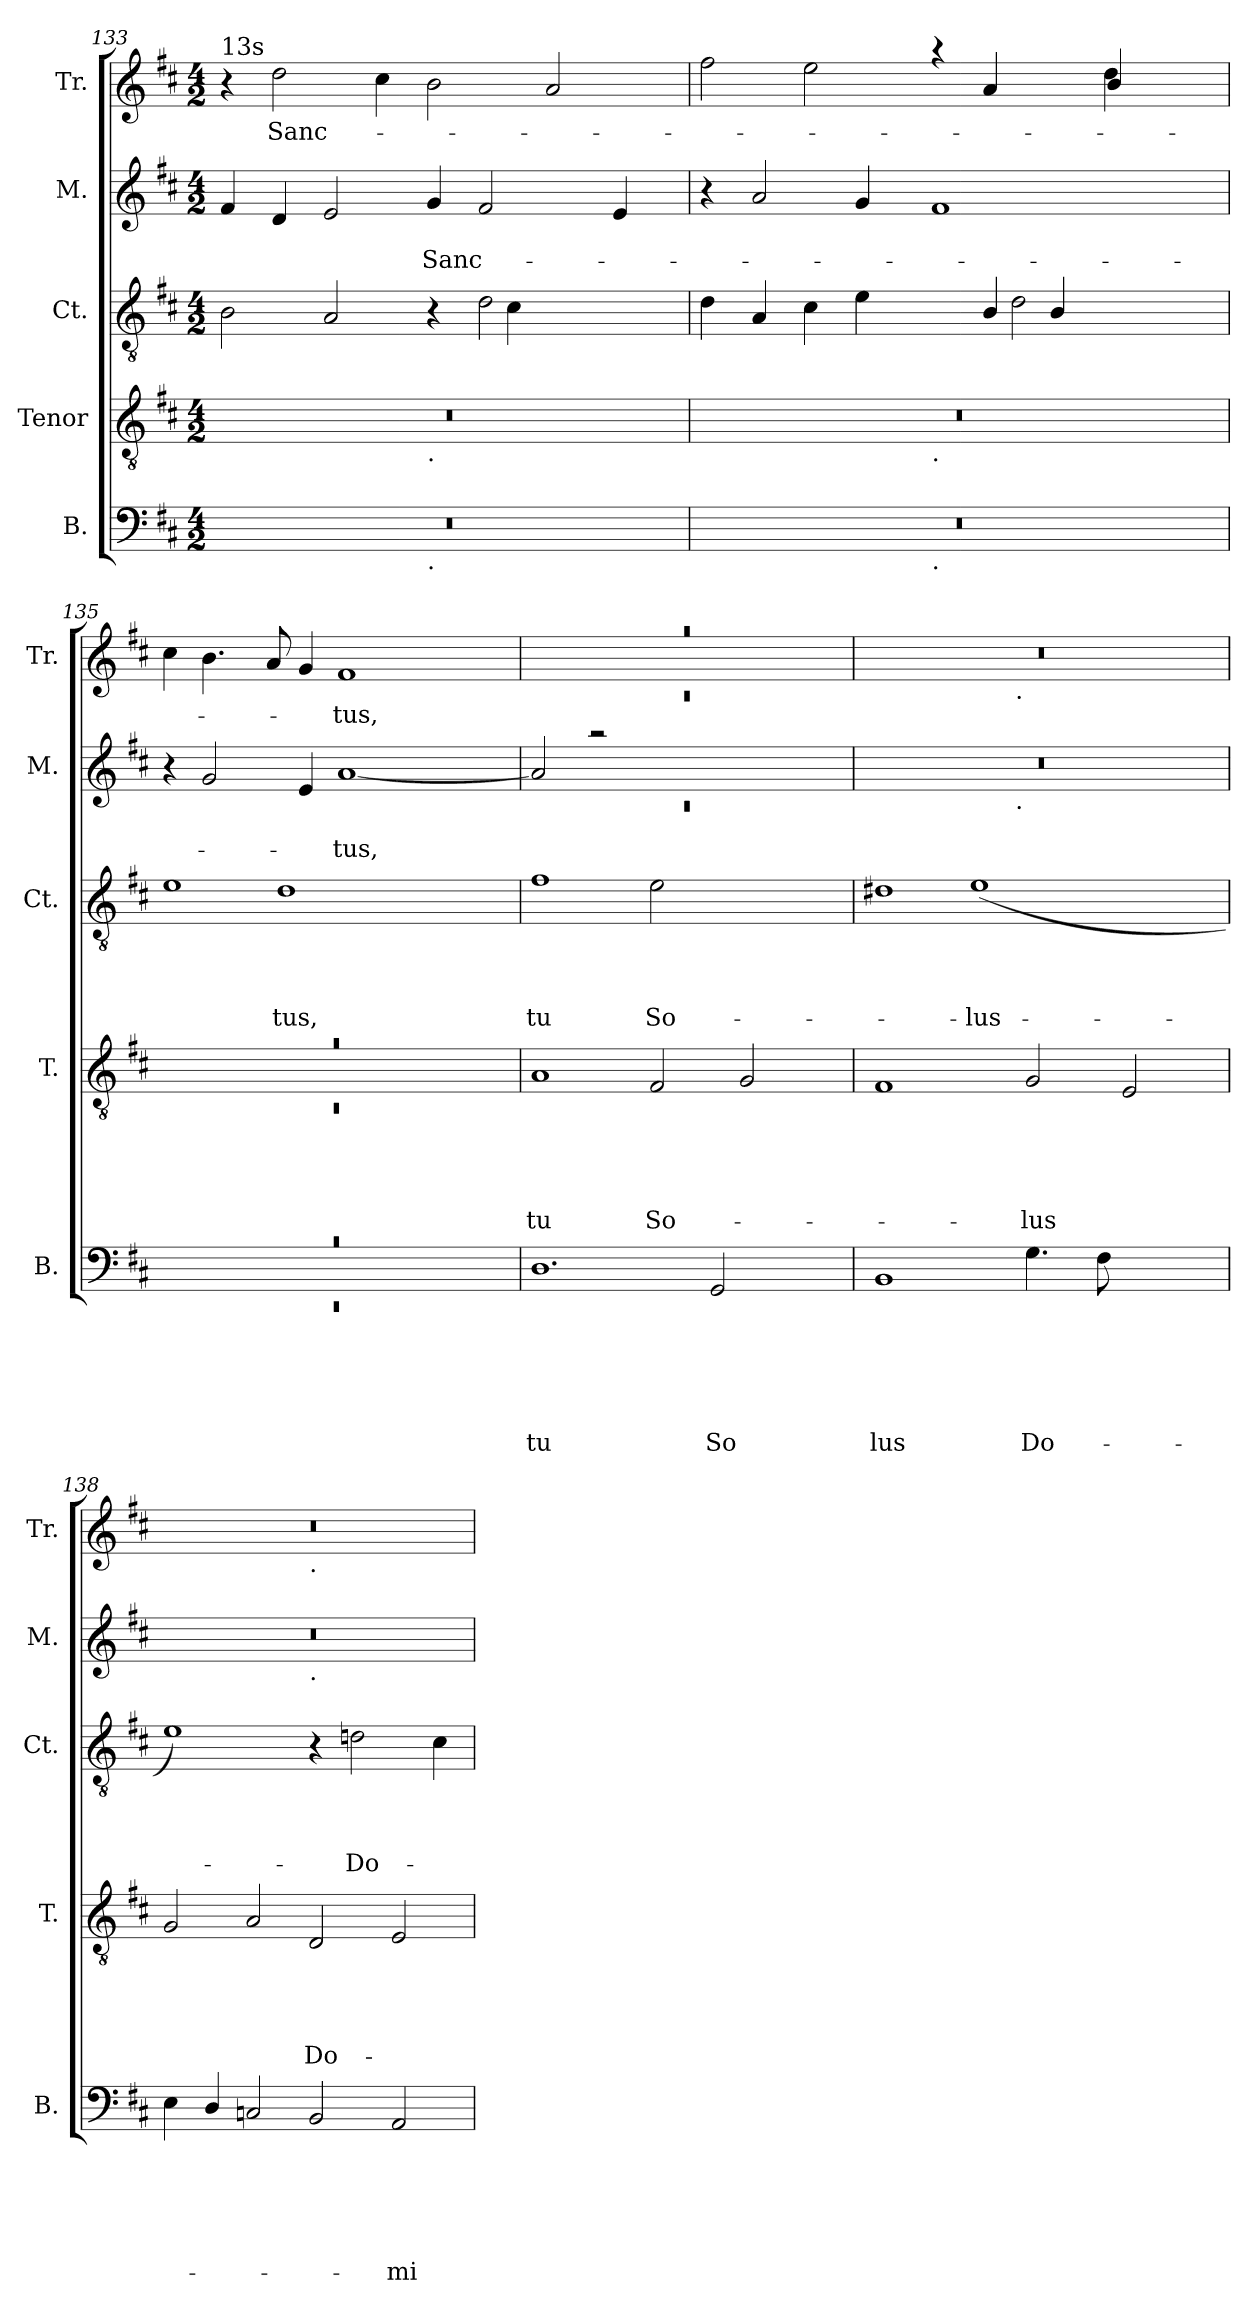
**kern	**text	**text	**text	**text	**text	**text	**kern	**text	**text	**text	**text	**text	**kern	**text	**text	**text	**text	**kern	**text	**text	**kern	**text
*part5	*part5	*part5	*part5	*part5	*part5	*part5	*part4	*part4	*part4	*part4	*part4	*part4	*part3	*part3	*part3	*part3	*part3	*part2	*part2	*part2	*part1	*part1
*staff5	*staff5	*staff5	*staff5	*staff5	*staff5	*staff5	*staff4	*staff4	*staff4	*staff4	*staff4	*staff4	*staff3	*staff3	*staff3	*staff3	*staff3	*staff2	*staff2	*staff2	*staff1	*staff1
*I"B.	*	*	*	*	*	*	*I"Tenor	*	*	*	*	*	*I"Ct.	*	*	*	*	*I"M.	*	*	*I"Tr.	*
*I'B.	*	*	*	*	*	*	*I'T.	*	*	*	*	*	*I'Ct.	*	*	*	*	*I'M.	*	*	*I'Tr.	*
!!LO:LB:g=z
*clefF4	*	*	*	*	*	*	*clefGv2	*	*	*	*	*	*clefGv2	*	*	*	*	*clefG2	*	*	*clefG2	*
*k[f#c#]	*	*	*	*	*	*	*k[f#c#]	*	*	*	*	*	*k[f#c#]	*	*	*	*	*k[f#c#]	*	*	*k[f#c#]	*
*D:	*	*	*	*	*	*	*D:	*	*	*	*	*	*D:	*	*	*	*	*D:	*	*	*D:	*
*M4/2	*	*	*	*	*	*	*M4/2	*	*	*	*	*	*M4/2	*	*	*	*	*M4/2	*	*	*M4/2	*
=133	=133	=133	=133	=133	=133	=133	=133	=133	=133	=133	=133	=133	=133	=133	=133	=133	=133	=133	=133	=133	=133	=133
*	*	*	*	*	*	*	*	*	*	*	*	*	*^	*	*	*	*	*	*	*	*	*
*	*	*	*	*	*	*	*	*	*	*	*	*	*	*^	*	*	*	*	*	*	*	*	*
*	*	*	*	*	*	*	*	*	*	*	*	*	*	*	*^	*	*	*	*	*	*	*	*	*
!	!	!	!	!	!	!	!	!	!	!	!	!	!	!	!	!	!	!	!	!	!	!	!	!LO:TX:a:t=13s	!
*^	*	*	*	*	*	*	*^	*	*	*	*	*	*	*	*	*	*	*	*	*	*	*	*	*	*
0r	1ryy	.	.	.	.	.	.	0r	1ryy	.	.	.	.	.	2ryy	2B\	1ryy	1ryy	.	.	.	.	4f#/	.	.	4r	.
!	!	!	!	!	!	!	!	!	!	!	!	!	!	!	!	!	!	!	!	!	!	!	!	!	!	!	!LO:LY:b
.	.	.	.	.	.	.	.	.	.	.	.	.	.	.	.	.	.	.	.	.	.	.	4d/	.	.	2dd\	Sanc-
.	.	.	.	.	.	.	.	.	.	.	.	.	.	.	4ryy	2A/	.	.	.	.	.	.	2e/	.	.	.	.
.	.	.	.	.	.	.	.	.	.	.	.	.	.	.	1ryy	.	.	.	.	.	.	.	.	.	.	4cc#\	.
!	!	!	!	!	!	!	!	!	!LO:TX:b:t=.	!	!	!	!	!	!	!	!	!	!	!	!	!	!	!	!	!	!
!	!LO:TX:b:t=.	!	!	!	!	!	!	!	!	!	!	!	!	!	!	!	!	!	!	!	!	!	!	!	!	!	!
!	!	!	!	!	!	!	!	!	!	!	!	!	!	!	!	!	!	!	!	!	!	!	!	!	!LO:LY:b	!	!
.	1ryy	.	.	.	.	.	.	.	1ryy	.	.	.	.	.	.	4ryy	4r	4ryy	.	.	.	.	4g/	.	Sanc-	2b\	.
.	.	.	.	.	.	.	.	.	.	.	.	.	.	.	.	16.ryy	4ryy	2d\	.	.	.	.	2f#/	.	.	.	.
.	.	.	.	.	.	.	.	.	.	.	.	.	.	.	.	4c#\	.	.	.	.	.	.	.	.	.	.	.
.	.	.	.	.	.	.	.	.	.	.	.	.	.	.	.	.	2ryy	.	.	.	.	.	.	.	.	2a/	.
.	.	.	.	.	.	.	.	.	.	.	.	.	.	.	.	4ryy	.	.	.	.	.	.	.	.	.	.	.
.	.	.	.	.	.	.	.	.	.	.	.	.	.	.	4ryy	.	.	4ryy	.	.	.	.	4e/	.	.	.	.
.	.	.	.	.	.	.	.	.	.	.	.	.	.	.	.	8ryy	.	.	.	.	.	.	.	.	.	.	.
.	.	.	.	.	.	.	.	.	.	.	.	.	.	.	.	32ryy	.	.	.	.	.	.	.	.	.	.	.
*	*	*	*	*	*	*	*	*	*	*	*	*	*	*	*	*	*v	*v	*	*	*	*	*	*	*	*	*
=134	=134	=134	=134	=134	=134	=134	=134	=134	=134	=134	=134	=134	=134	=134	=134	=134	=134	=134	=134	=134	=134	=134	=134	=134	=134	=134
*	*	*	*	*	*	*	*	*	*	*	*	*	*	*	*	*	*	*	*	*	*	*	*	*	*^	*
*	*	*	*	*	*	*	*	*	*	*	*	*	*	*	*	*	*	*	*	*	*	*	*	*	*	*^	*
0r	1ryy	.	.	.	.	.	.	0r	1ryy	.	.	.	.	.	4d\	2.ryy	1ryy	.	.	.	.	4r	.	.	2ff#\	1ryy	1ryy	.
.	.	.	.	.	.	.	.	.	.	.	.	.	.	.	4A/	.	.	.	.	.	.	2a/	.	.	.	.	.	.
.	.	.	.	.	.	.	.	.	.	.	.	.	.	.	4c#\	.	.	.	.	.	.	.	.	.	2ee\	.	.	.
.	.	.	.	.	.	.	.	.	.	.	.	.	.	.	8ryy	4e\	.	.	.	.	.	4g/	.	.	.	.	.	.
.	.	.	.	.	.	.	.	.	.	.	.	.	.	.	32ryy	.	.	.	.	.	.	.	.	.	.	.	.	.
.	.	.	.	.	.	.	.	.	.	.	.	.	.	.	1ryy	.	.	.	.	.	.	.	.	.	.	.	.	.
!	!	!	!	!	!	!	!	!	!LO:TX:b:t=.	!	!	!	!	!	!	!	!	!	!	!	!	!	!	!	!	!	!	!
!	!LO:TX:b:t=.	!	!	!	!	!	!	!	!	!	!	!	!	!	!	!	!	!	!	!	!	!	!	!	!	!	!	!
.	1ryy	.	.	.	.	.	.	.	1ryy	.	.	.	.	.	.	4ryy	4ryy	.	.	.	.	1f#	.	.	4raa	2ryy	2ryy	.
.	.	.	.	.	.	.	.	.	.	.	.	.	.	.	.	4B/	16.ryy	.	.	.	.	.	.	.	4a/	.	.	.
.	.	.	.	.	.	.	.	.	.	.	.	.	.	.	.	.	2d\	.	.	.	.	.	.	.	.	.	.	.
.	.	.	.	.	.	.	.	.	.	.	.	.	.	.	.	4B/	.	.	.	.	.	.	.	.	16.ryy	8ryy	8ryy	.
.	.	.	.	.	.	.	.	.	.	.	.	.	.	.	.	.	.	.	.	.	.	.	.	.	4ryy	.	.	.
.	.	.	.	.	.	.	.	.	.	.	.	.	.	.	.	.	.	.	.	.	.	.	.	.	.	32ryy	32ryy	.
.	.	.	.	.	.	.	.	.	.	.	.	.	.	.	.	.	.	.	.	.	.	.	.	.	.	4b/	4dd\	.
.	.	.	.	.	.	.	.	.	.	.	.	.	.	.	.	8ryy	.	.	.	.	.	.	.	.	.	.	.	.
.	.	.	.	.	.	.	.	.	.	.	.	.	.	.	.	.	8ryy	.	.	.	.	.	.	.	8ryy	.	.	.
.	.	.	.	.	.	.	.	.	.	.	.	.	.	.	.	32ryy	.	.	.	.	.	.	.	.	.	.	.	.
.	.	.	.	.	.	.	.	.	.	.	.	.	.	.	16.ryy	16.ryy	.	.	.	.	.	.	.	.	.	16.ryy	16.ryy	.
.	.	.	.	.	.	.	.	.	.	.	.	.	.	.	.	.	32ryy	.	.	.	.	.	.	.	32ryy	.	.	.
*	*	*	*	*	*	*	*	*	*	*	*	*	*	*	*	*	*	*	*	*	*	*	*	*	*v	*v	*v	*
=135	=135	=135	=135	=135	=135	=135	=135	=135	=135	=135	=135	=135	=135	=135	=135	=135	=135	=135	=135	=135	=135	=135	=135	=135	=135	=135
!LO:N:vis=1	!LO:N:vis=1	!	!	!	!	!	!	!LO:N:vis=1	!LO:N:vis=1	!	!	!	!	!	!	!	!	!	!	!	!	!	!	!	!	!
*	*	*	*	*	*	*	*	*	*	*	*	*	*	*	*	*v	*v	*	*	*	*	*	*	*	*	*
0rc	0rEE	.	.	.	.	.	.	0ra	0rC	.	.	.	.	.	1e	2ryy	.	.	.	.	4r	.	.	4cc#\	.
.	.	.	.	.	.	.	.	.	.	.	.	.	.	.	.	.	.	.	.	.	2g/	.	.	4.b\	.
.	.	.	.	.	.	.	.	.	.	.	.	.	.	.	.	8ryy	.	.	.	.	.	.	.	.	.
.	.	.	.	.	.	.	.	.	.	.	.	.	.	.	.	32ryy	.	.	.	.	.	.	.	8a/	.
!	!	!	!	!	!	!	!	!	!	!	!	!	!	!	!	!	!	!	!	!LO:LY:b	!	!	!	!	!
.	.	.	.	.	.	.	.	.	.	.	.	.	.	.	.	1d	.	.	.	-tus,	.	.	.	.	.
.	.	.	.	.	.	.	.	.	.	.	.	.	.	.	.	.	.	.	.	.	4e/	.	.	4g/	.
!	!	!	!	!	!	!	!	!	!	!	!	!	!	!	!	!	!	!	!	!	!	!	!LO:LY:b	!	!LO:LY:b
.	.	.	.	.	.	.	.	.	.	.	.	.	.	.	4ryy	.	.	.	.	.	[<1a	.	-tus,	1f#	-tus,
.	.	.	.	.	.	.	.	.	.	.	.	.	.	.	16.ryy	.	.	.	.	.	.	.	.	.	.
.	.	.	.	.	.	.	.	.	.	.	.	.	.	.	2ryy	.	.	.	.	.	.	.	.	.	.
.	.	.	.	.	.	.	.	.	.	.	.	.	.	.	.	4ryy	.	.	.	.	.	.	.	.	.
.	.	.	.	.	.	.	.	.	.	.	.	.	.	.	8ryy	.	.	.	.	.	.	.	.	.	.
.	.	.	.	.	.	.	.	.	.	.	.	.	.	.	.	16.ryy	.	.	.	.	.	.	.	.	.
.	.	.	.	.	.	.	.	.	.	.	.	.	.	.	32ryy	.	.	.	.	.	.	.	.	.	.
*	*	*	*	*	*	*	*	*v	*v	*	*	*	*	*	*	*	*	*	*	*	*	*	*	*	*
*	*	*	*	*	*	*	*	*	*	*	*	*	*	*v	*v	*	*	*	*	*	*	*	*	*
=136	=136	=136	=136	=136	=136	=136	=136	=136	=136	=136	=136	=136	=136	=136	=136	=136	=136	=136	=136	=136	=136	=136	=136
*	*	*	*	*	*	*	*	*	*	*	*	*	*	*	*	*	*	*	*^	*	*	*^	*
!	!	!	!	!	!	!	!LO:LY:b	!	!	!	!	!	!LO:LY:b	!	!	!	!	!LO:LY:b	!	!LO:N:vis=1	!	!	!LO:N:vis=1	!LO:N:vis=1	!
1.D	1ryy	.	.	.	.	.	tu	1A	.	.	.	.	tu	1f#	.	.	.	tu	2a/]	0rc	.	.	0raa	0rc	.
.	.	.	.	.	.	.	.	.	.	.	.	.	.	.	.	.	.	.	2raa	.	.	.	.	.	.
!	!	!	!	!	!	!	!	!	!	!	!	!	!LO:LY:b	!	!	!	!	!LO:LY:b	!	!	!	!	!	!	!
.	4ryy	.	.	.	.	.	.	2F#/	.	.	.	.	So-	2e\	.	.	.	So-	1ryy	.	.	.	.	.	.
.	16.ryy	.	.	.	.	.	.	.	.	.	.	.	.	.	.	.	.	.	.	.	.	.	.	.	.
!	!	!	!	!	!	!	!LO:LY:b	!	!	!	!	!	!	!	!	!	!	!	!	!	!	!	!	!	!
.	2GG/	.	.	.	.	.	So-	.	.	.	.	.	.	.	.	.	.	.	.	.	.	.	.	.	.
8ryy	.	.	.	.	.	.	.	2G/	.	.	.	.	.	2ryy	.	.	.	.	.	.	.	.	.	.	.
32ryy	.	.	.	.	.	.	.	.	.	.	.	.	.	.	.	.	.	.	.	.	.	.	.	.	.
4ryy	.	.	.	.	.	.	.	.	.	.	.	.	.	.	.	.	.	.	.	.	.	.	.	.	.
.	8ryy	.	.	.	.	.	.	.	.	.	.	.	.	.	.	.	.	.	.	.	.	.	.	.	.
16.ryy	.	.	.	.	.	.	.	.	.	.	.	.	.	.	.	.	.	.	.	.	.	.	.	.	.
.	32ryy	.	.	.	.	.	.	.	.	.	.	.	.	.	.	.	.	.	.	.	.	.	.	.	.
=137	=137	=137	=137	=137	=137	=137	=137	=137	=137	=137	=137	=137	=137	=137	=137	=137	=137	=137	=137	=137	=137	=137	=137	=137	=137
!	!	!	!	!	!	!	!LO:LY:b	!	!	!	!	!	!	!	!	!	!	!	!	!	!	!	!	!	!
*v	*v	*	*	*	*	*	*	*	*	*	*	*	*	*^	*	*	*	*	*	*	*	*	*	*	*
1BB	.	.	.	.	.	-lus	1F#	.	.	.	.	.	1d#X	2ryy	.	.	.	.	0r	2ryy	.	.	0r	2ryy	.
.	.	.	.	.	.	.	.	.	.	.	.	.	.	8ryy	.	.	.	.	.	4...ryy	.	.	.	4...ryy	.
.	.	.	.	.	.	.	.	.	.	.	.	.	.	32ryy	.	.	.	.	.	.	.	.	.	.	.
!	!	!	!	!	!	!	!	!	!	!	!	!	!	!	!	!	!	!LO:LY:b	!	!	!	!	!	!	!
.	.	.	.	.	.	.	.	.	.	.	.	.	.	(>1e	.	.	.	-lus	.	.	.	.	.	.	.
!	!	!	!	!	!	!	!	!	!	!	!	!	!	!	!	!	!	!	!	!	!	!	!	!LO:TX:b:t=.	!
!	!	!	!	!	!	!	!	!	!	!	!	!	!	!	!	!	!	!	!	!LO:TX:b:t=.	!	!	!	!	!
.	.	.	.	.	.	.	.	.	.	.	.	.	.	.	.	.	.	.	.	1ryy	.	.	.	1ryy	.
!	!	!	!	!	!	!LO:LY:b	!	!	!	!	!	!LO:LY:b	!	!	!	!	!	!	!	!	!	!	!	!	!
4.G\	.	.	.	.	.	Do-	2G/	.	.	.	.	-lus	4ryy	.	.	.	.	.	.	.	.	.	.	.	.
.	.	.	.	.	.	.	.	.	.	.	.	.	16.ryy	.	.	.	.	.	.	.	.	.	.	.	.
.	.	.	.	.	.	.	.	.	.	.	.	.	2ryy	.	.	.	.	.	.	.	.	.	.	.	.
8F#\	.	.	.	.	.	.	.	.	.	.	.	.	.	.	.	.	.	.	.	.	.	.	.	.	.
2ryy	.	.	.	.	.	.	2E/	.	.	.	.	.	.	.	.	.	.	.	.	.	.	.	.	.	.
.	.	.	.	.	.	.	.	.	.	.	.	.	.	4ryy	.	.	.	.	.	.	.	.	.	.	.
.	.	.	.	.	.	.	.	.	.	.	.	.	8ryy	.	.	.	.	.	.	.	.	.	.	.	.
.	.	.	.	.	.	.	.	.	.	.	.	.	.	16.ryy	.	.	.	.	.	.	.	.	.	.	.
.	.	.	.	.	.	.	.	.	.	.	.	.	32ryy	.	.	.	.	.	.	32ryy	.	.	.	32ryy	.
*	*	*	*	*	*	*	*	*	*	*	*	*	*v	*v	*	*	*	*	*	*	*	*	*	*	*
!!LO:LB:g=z	!!
=138	=138	=138	=138	=138	=138	=138	=138	=138	=138	=138	=138	=138	=138	=138	=138	=138	=138	=138	=138	=138	=138	=138	=138	=138
4E\	.	.	.	.	.	.	2G/	.	.	.	.	.	1e)	.	.	.	.	0r	1ryy	.	.	0r	1ryy	.
4D/	.	.	.	.	.	.	.	.	.	.	.	.	.	.	.	.	.	.	.	.	.	.	.	.
2Cn/	.	.	.	.	.	.	2A/	.	.	.	.	.	.	.	.	.	.	.	.	.	.	.	.	.
!	!	!	!	!	!	!	!	!	!	!	!	!	!	!	!	!	!	!	!	!	!	!	!LO:TX:b:t=.	!
!	!	!	!	!	!	!	!	!	!	!	!	!	!	!	!	!	!	!	!LO:TX:b:t=.	!	!	!	!	!
!	!	!	!	!	!	!	!	!	!	!	!	!LO:LY:b	!	!	!	!	!	!	!	!	!	!	!	!
2BB/	.	.	.	.	.	.	2D/	.	.	.	.	Do-	4r	.	.	.	.	.	1ryy	.	.	.	1ryy	.
!	!	!	!	!	!	!	!	!	!	!	!	!	!	!	!	!	!LO:LY:b	!	!	!	!	!	!	!
.	.	.	.	.	.	.	.	.	.	.	.	.	2dn\	.	.	.	Do-	.	.	.	.	.	.	.
!	!	!	!	!	!	!LO:LY:b	!	!	!	!	!	!	!	!	!	!	!	!	!	!	!	!	!	!
2AA/	.	.	.	.	.	-mi-	2E/	.	.	.	.	.	.	.	.	.	.	.	.	.	.	.	.	.
.	.	.	.	.	.	.	.	.	.	.	.	.	4c#\	.	.	.	.	.	.	.	.	.	.	.
*	*	*	*	*	*	*	*	*	*	*	*	*	*	*	*	*	*	*v	*v	*	*	*	*	*
*	*	*	*	*	*	*	*	*	*	*	*	*	*	*	*	*	*	*	*	*	*v	*v	*
=	=	=	=	=	=	=	=	=	=	=	=	=	=	=	=	=	=	=	=	=	=	=
*-	*-	*-	*-	*-	*-	*-	*-	*-	*-	*-	*-	*-	*-	*-	*-	*-	*-	*-	*-	*-	*-	*-
